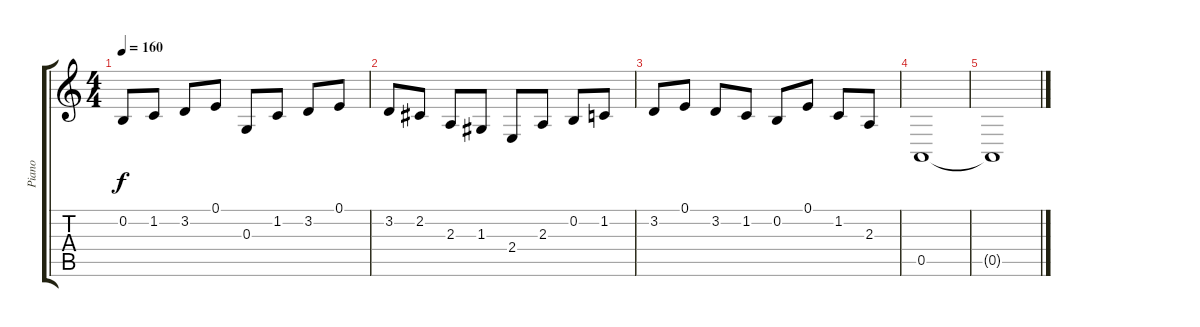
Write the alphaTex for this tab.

\track ("Piano" "Piano") {instrument acousticgrandpiano}
\staff {score tabs}
\tuning (E4 B3 G3 D3 A2 E2) {hide}
\ts (4 4)
\tempo 160
\clef g2
\ks c
0.2.8{dy f} 1.2.8 3.2.8 0.1.8 0.3.8 1.2.8 3.2.8 0.1.8 |
3.2.8 2.2.8 2.3.8 1.3.8 2.4.8 2.3.8 0.2.8 1.2.8 |
3.2.8 0.1.8 3.2.8 1.2.8 0.2.8 0.1.8 1.2.8 2.3.8 |
0.5.1 |
0.5{t}.1
